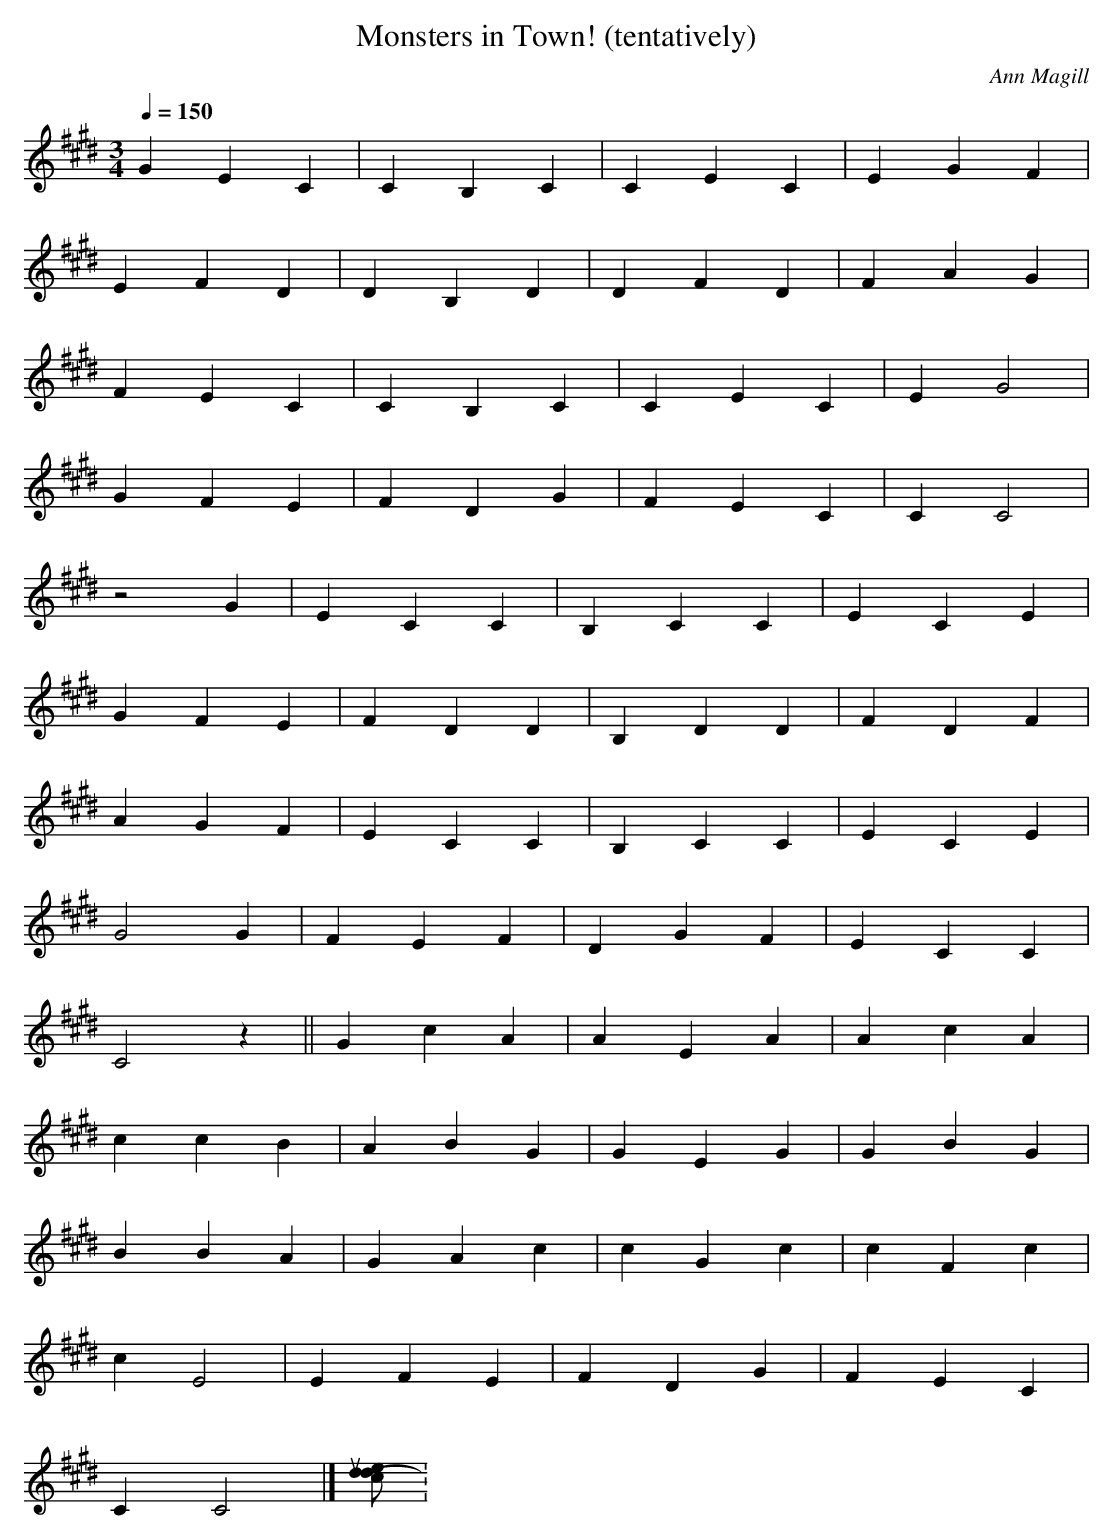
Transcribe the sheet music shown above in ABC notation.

X:1
T: Monsters in Town! (tentatively)
C:Ann Magill
M:3/4
Q:1/4=150
K:C#min
G2 E2 C2| C2 B,2 C2| C2 E2 C2|E2 G2 F2|
E2 F2 D2| D2 B,2 D2|D2 F2 D2|F2 A2 G2|
F2 E2 C2|C2 B,2 C2|C2 E2 C2|E2 G4|
G2 F2 E2|F2 D2 G2|F2 E2 C2|C2 C4|
z4 G2|E2 C2 C2|B,2 C2 C2|E2 C2 E2|
G2 F2 E2|F2 D2 D2|B,2 D2 D2|F2 D2 F2|
A2 G2 F2|E2 C2 C2|B,2 C2 C2|E2 C2 E2|
G4 G2|F2 E2 F2|D2 G2 F2|E2 C2 C2|
C4 z2||G2 c2 A2|A2 E2 A2|A2 c2 A2|
c2 c2 B2|A2 B2 G2|G2 E2 G2|G2 B2 G2|
B2 B2 A2|G2 A2 c2|c2 G2 c2|c2 F2 c2|
c2 E4|E2 F2 E2|F2 D2 G2|F2 E2 C2|
C2 C4|][cutid2-end]:
